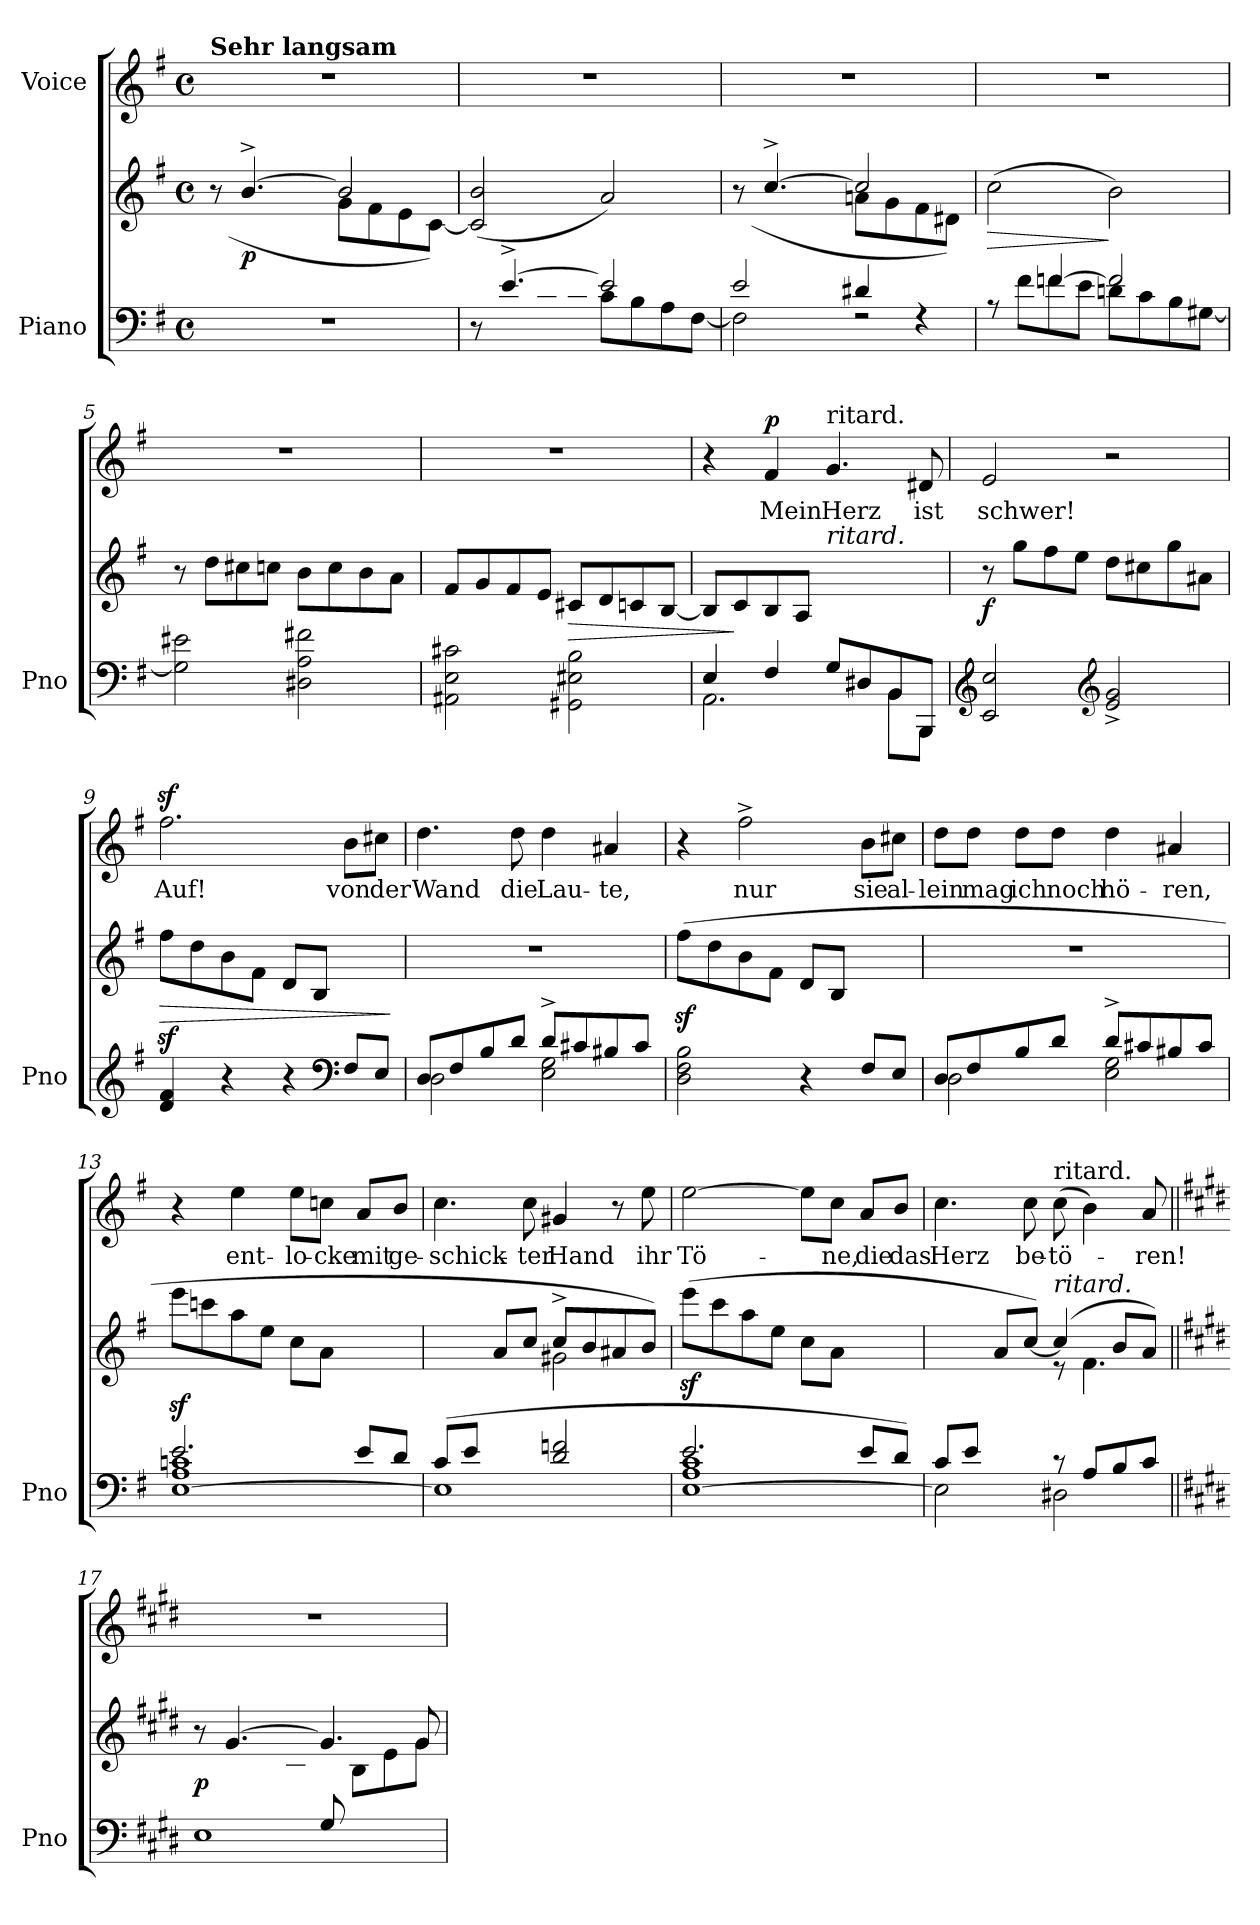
**kern	**kern	**dynam	**kern	**text	**dynam
*part2	*part2	*part2	*part1	*part1	*part1
*staff3	*staff2	*staff2/3	*staff1	*staff1	*staff1
*I"Piano	*	*	*I"Voice	*	*
*I'Pno	*	*	*	*	*
*clefF4	*clefG2	*	*clefG2	*	*
*k[f#]	*k[f#]	*	*k[f#]	*	*
*M4/4	*M4/4	*	*M4/4	*	*
*met(c)	*met(c)	*	*met(c)	*	*
=1	=1	=1	=1	=1	=1
*	*^	*	*	*	*
!	!	!	!	!LO:TX:a:B:t=Sehr langsam	!	!
1r	8r	8ryy	.	1r	.	.
!	!	!	!LO:DY:b	!	!	!
.	[4.b^/	(<8b\Lyy	p	.	.	.
.	.	8a#X\	.	.	.	.
.	.	8an\J	.	.	.	.
.	2b/]	8g\L	.	.	.	.
.	.	8f#\	.	.	.	.
.	.	8e\	.	.	.	.
.	.	[8c\J)	.	.	.	.
*	*v	*v	*	*	*	*
=2	=2	=2	=2	=2	=2
*^	*	*	*	*	*
8r	8ryy	(>2c/] 2b/	.	1r	.	.
[4.e^/	8e\Lyy	.	.	.	.	.
.	8d#X\	.	.	.	.	.
.	8dn\J	.	.	.	.	.
2e/]	8c\L	2a/)	.	.	.	.
.	8B\	.	.	.	.	.
.	8A\	.	.	.	.	.
.	[8F#\J	.	.	.	.	.
=3	=3	=3	=3	=3	=3	=3
*	*	*^	*	*	*	*
2e/	2F#\]	8r	8ryy	.	1r	.	.
.	.	[4.cc^/	(<8cc\Lyy	.	.	.	.
.	.	.	8b\	.	.	.	.
.	.	.	8a#X\J	.	.	.	.
4d#X/	2rF	2cc/]	8an\L	.	.	.	.
.	.	.	8g\	.	.	.	.
4rF	.	.	8f#\	.	.	.	.
.	.	.	8d#X\J)	.	.	.	.
=4	=4	=4	=4	=4	=4	=4	=4
!	!	!	!	!LO:HP:b	!	!	!
*	*	*v	*v	*	*	*	*
4rFyy	8rA	(>2cc\	>	1r	.	.
.	8f#\L	.	.	.	.	.
[4fn/	8f\	.	.	.	.	.
.	8e\J	.	.	.	.	.
2f/]	8dn\L	2b\)	]	.	.	.
.	8c\	.	.	.	.	.
.	8B\	.	.	.	.	.
.	[8G#X\J	.	.	.	.	.
*v	*v	*	*	*	*	*
=5	=5	=5	=5	=5	=5
2G#\] 2e#X\	8r	.	1r	.	.
.	(>8dd\L	.	.	.	.
.	8cc#X\	.	.	.	.
.	8ccn\J	.	.	.	.
2D#X\ 2A\ 2f#X\	8b\L	.	.	.	.
.	8cc\	.	.	.	.
.	8b\	.	.	.	.
.	8a\J	.	.	.	.
!!LO:LB:g=z
=6	=6	=6	=6	=6	=6
2AA#X\ 2E\ 2c#X\	8f#/L	.	1r	.	.
.	8g/	.	.	.	.
.	8f#/	.	.	.	.
.	8e/J	.	.	.	.
!	!	!LO:HP:b	!	!	!
2GG#X\ 2E#X\ 2B\	8c#X/L	>	.	.	.
.	8d/	.	.	.	.
.	8cn/	.	.	.	.
.	[8B/J	.	.	.	.
=7	=7	=7	=7	=7	=7
*^	*	*	*^	*	*
*	*^	*	*	*	*	*	*
2ryy	4E/	2.AA\	8B/L]	.	4r	2.ryy	.	.
.	.	.	8c/	]	.	.	.	.
!	!	!	!	!	!	!	!LO:LY:b	!LO:DY:a
.	4F#/	.	8B/	.	4f#/	.	Mein	p
.	.	.	8A/J	.	.	.	.	.
*	*	*	*	*	*MM50	*	*	*
!	!	!	!	!	!LO:TX:a:t=ritard.	!	!	!
!	!	!	!LO:TX:a:i:t=ritard.	!	!	!	!	!
!	!	!	!	!	!	!	!LO:LY:b	!
8G/L	2ryy	.	2ryy	.	4.g/	.	Herz	.
8D#X/	.	.	.	.	.	.	.	.
*	*	*	*	*	*MM47	*	*	*
8BB/	.	8BB\L	.	.	.	4ryy	.	.
!	!	!	!	!	!	!	!LO:LY:b	!
8BBB/J)	.	8BBB\J	.	.	8d#X/	.	ist	.
*v	*v	*v	*	*	*v	*v	*	*
=8	=8	=8	=8	=8	=8
*	*	*	*MM53	*	*
*^	*	*	*^	*	*
*	*^	*	*	*	*	*	*
!	!	!	!	!LO:DY:b	!	!	!LO:LY:b	!
*v	*v	*v	*	*	*v	*v	*	*
2EE/ 2E/	8r	f	2e/	schwer!	.
.	(>8gg\L	.	.	.	.
.	8ff#\	.	.	.	.
.	8ee\J	.	.	.	.
*clefG2	*	*	*	*	*
2e/^ 2g/^	8dd\L	.	2r	.	.
.	8cc#X\	.	.	.	.
.	8gg\	.	.	.	.
.	8a#X\J	.	.	.	.
=9	=9	=9	=9	=9	=9
*^	*	*	*	*	*
!	!	!	!LO:HP:b	!	!LO:LY:b	!
2.ryy	4d/ 4f#/	8ff#z<\L	>	2.ff#z>\	Auf!	.
.	.	8dd\	.	.	.	.
.	4r	8b\	.	.	.	.
.	.	8f#\J	.	.	.	.
.	4r	8d/L	.	.	.	.
.	.	8B/J	.	.	.	.
*clefF4	*	*	*	*	*	*
!	!	!	!	!	!LO:LY:b	!
8F#/L	4ryy	4ryy	.	8b\L	von	.
!	!	!	!	!	!LO:LY:b	!
8E/J)	.	.	.	8cc#X\J	der	.
*v	*v	*	*	*	*	*
.	.	]	.	.	.
=10	=10	=10	=10	=10	=10
*^	*	*	*	*	*
!	!	!	!	!	!LO:LY:b	!
8D/L	2D\	1r	.	4.dd\	Wand	.
8F#/	.	.	.	.	.	.
8B/	.	.	.	.	.	.
!	!	!	!	!	!LO:LY:b	!
8d/J	.	.	.	8dd\	die	.
!	!	!	!	!	!LO:LY:b	!
8d^/L	2E\ 2G\	.	.	4dd\	Lau-	.
8c#X/	.	.	.	.	.	.
!	!	!	!	!	!LO:LY:b	!
8B#X/	.	.	.	4a#X/	-te,	.
8c#/J	.	.	.	.	.	.
!!LO:LB:g=z
=11	=11	=11	=11	=11	=11	=11
2.ryy	2D\ 2F#\ 2B\	(>8ff#z<\L	.	4r	.	.
.	.	8dd\	.	.	.	.
!	!	!	!	!	!LO:LY:b	!
.	.	8b\	.	2ff#^\	nur	.
.	.	8f#\J	.	.	.	.
.	4r	8d/L	.	.	.	.
.	.	8B/J	.	.	.	.
!	!	!	!	!	!LO:LY:b	!
8F#/L	4ryy	4ryy	.	8b\L	sie	.
!	!	!	!	!	!LO:LY:b	!
8E/J)	.	.	.	8cc#X\J	al-	.
=12	=12	=12	=12	=12	=12	=12
!	!	!	!	!	!LO:LY:b	!
8D/L	2D\	1r	.	8dd\L	-lein	.
!	!	!	!	!	!LO:LY:b	!
8F#/	.	.	.	8dd\J	mag	.
!	!	!	!	!	!LO:LY:b	!
8B/	.	.	.	8dd\L	ich	.
!	!	!	!	!	!LO:LY:b	!
8d/J	.	.	.	8dd\J	noch	.
!	!	!	!	!	!LO:LY:b	!
8d^/L	2E\ 2G\	.	.	4dd\	hö-	.
8c#X/	.	.	.	.	.	.
!	!	!	!	!	!LO:LY:b	!
8B#X/	.	.	.	4a#X/	-ren,	.
8c#/J	.	.	.	.	.	.
=13	=13	=13	=13	=13	=13	=13
*	*^	*	*	*	*	*
2.ryy	2.e/	[1E 1A 1cn	8eeez<\L	.	4r	.	.
.	.	.	8cccn\	.	.	.	.
!	!	!	!	!	!	!LO:LY:b	!
.	.	.	8aa\	.	4ee\	ent-	.
.	.	.	8ee\J	.	.	.	.
!	!	!	!	!	!	!LO:LY:b	!
.	.	.	8cc\L	.	8ee\L	-lo-	.
!	!	!	!	!	!	!LO:LY:b	!
.	.	.	8a\J	.	8ccn\J	-cke	.
!	!	!	!	!	!	!LO:LY:b	!
8e/L	4ryy	.	4ryy	.	8a/L	mit	.
!	!	!	!	!	!	!LO:LY:b	!
8d/J	.	.	.	.	8b/J	ge-	.
=14	=14	=14	=14	=14	=14	=14	=14
*	*	*	*^	*	*	*	*
!	!	!	!	!	!	!	!LO:LY:b	!
(>8c/L	2ryy	1E]	4ryy	2ryy	.	4.cc\	-schick-	.
8e/J	.	.	.	.	.	.	.	.
2.ryy	.	.	8a/L	.	.	.	.	.
!	!	!	!	!	!	!	!LO:LY:b	!
.	.	.	8cc/J	.	.	8cc\	-ter	.
!	!	!	!	!	!	!	!LO:LY:b	!
.	2d/ 2fn/	.	8cc^/L	2g#X\	.	4g#X/	Hand	.
.	.	.	8b/	.	.	.	.	.
.	.	.	8a#X/	.	.	8r	.	.
!	!	!	!	!	!	!	!LO:LY:b	!
.	.	.	8b/J)	.	.	8ee\	ihr	.
*	*	*	*v	*v	*	*	*	*
=15	=15	=15	=15	=15	=15	=15	=15
!	!	!	!	!	!	!LO:LY:b	!
2.ryy	2.e/	[1E 1A 1c	(>8eeez<\L	.	[2ee\	Tö-	.
.	.	.	8ccc\	.	.	.	.
.	.	.	8aa\	.	.	.	.
.	.	.	8ee\J	.	.	.	.
.	.	.	8cc\L	.	8ee\L]	.	.
!	!	!	!	!	!	!LO:LY:b	!
.	.	.	8a\J	.	8cc\J	-ne,	.
!	!	!	!	!	!	!LO:LY:b	!
8e/L	4ryy	.	4ryy	.	8a/L	die	.
!	!	!	!	!	!	!LO:LY:b	!
8d/J)	.	.	.	.	8b/J	das	.
!!LO:LB:g=z
=16	=16	=16	=16	=16	=16	=16	=16
*	*	*	*^	*	*	*	*
!	!	!	!	!	!	!	!LO:LY:b	!
(>8c/L	2ryy	2E\]	4ryy	2ryy	.	4.cc\	Herz	.
8e/J	.	.	.	.	.	.	.	.
2.ryy	.	.	8a/L	.	.	.	.	.
!	!	!	!	!	!	!	!LO:LY:b	!
.	.	.	[8cc/J)	.	.	8cc\	be-	.
!	!	!	!	!	!	!LO:TX:a:t=ritard.	!	!
!	!	!	!LO:TX:a:i:t=ritard.	!	!	!	!	!
!	!	!	!	!	!	!	!LO:LY:b	!
.	8r	2D#X\	(>4cc/]	8r	.	(>8cc\	-tö-	.
.	8A/L	.	.	4.f#\	.	4b\)	.	.
.	8B/	.	8b/L	.	.	.	.	.
!	!	!	!	!	!	!	!LO:LY:b	!
.	8c/J	.	8a/J)	.	.	8a/	-ren!	.
*v	*v	*v	*	*	*	*	*	*
=17||	=17||	=17||	=17||	=17||	=17||	=17||
*k[f#c#g#d#]	*k[f#c#g#d#]	*	*	*k[f#c#g#d#]	*	*
*^	*	*	*	*	*	*
!	!	!	!	!LO:DY:b	!	!	!
2ryy	1E	8r	8ryy	p	1r	.	.
.	.	[4.g#/	8g#\Lyy	.	.	.	.
.	.	.	8e\	.	.	.	.
.	.	.	8B\J	.	.	.	.
8G#/	.	4.g#/]	8ryy	.	.	.	.
4.ryy	.	.	8B\L	.	.	.	.
.	.	.	8e\	.	.	.	.
.	.	8g#/	8g#\J	.	.	.	.
*v	*v	*	*	*	*	*	*
*	*v	*v	*	*	*	*
=	=	=	=	=	=
*-	*-	*-	*-	*-	*-
